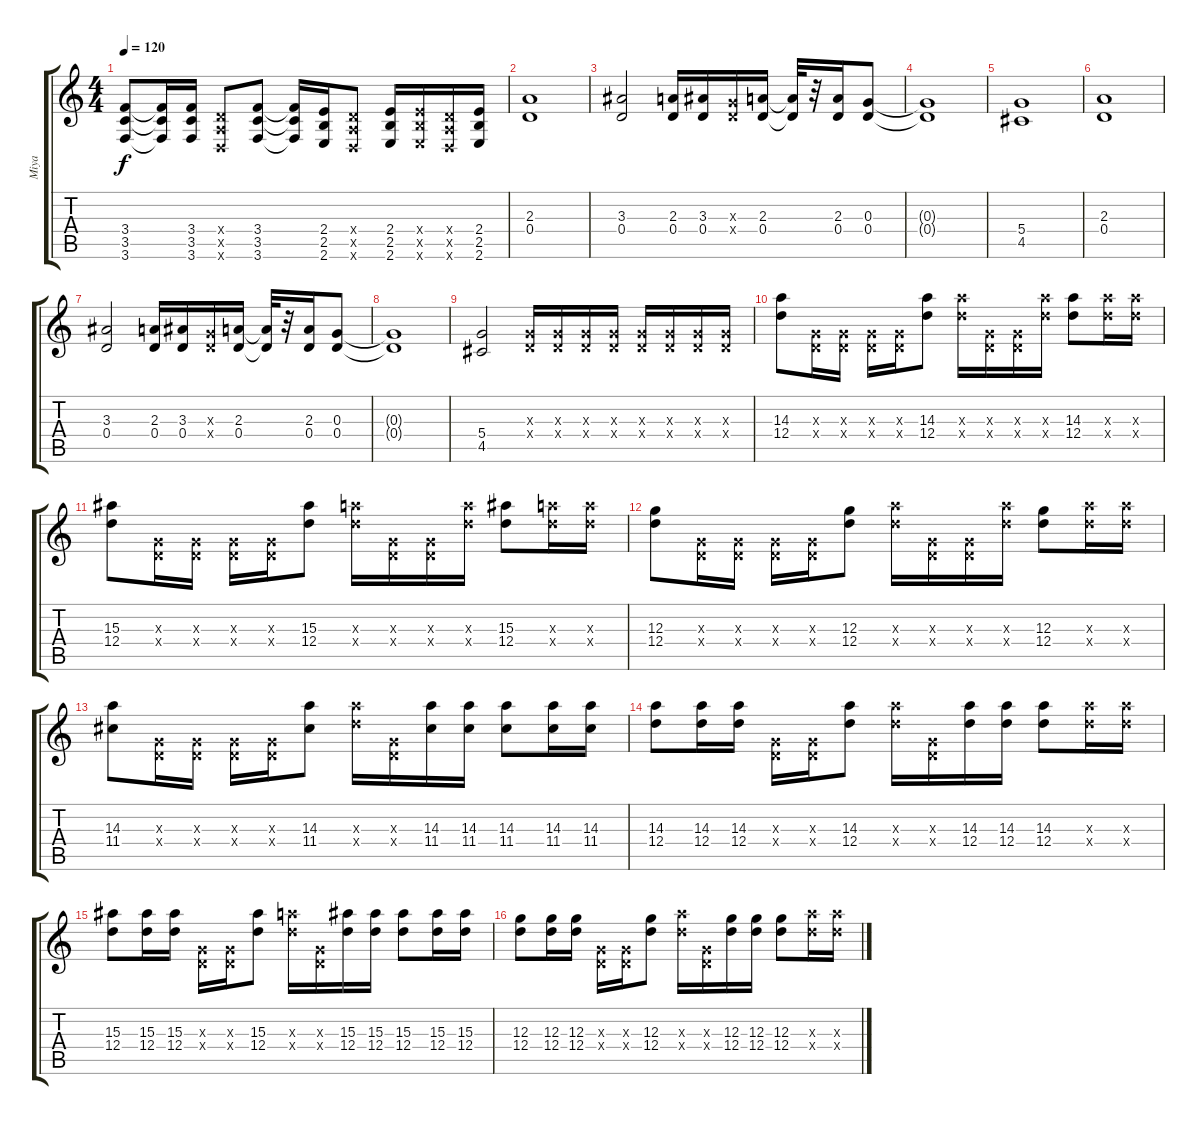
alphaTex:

\track ("Miya" "Miya") {instrument electricguitarjazz}
\staff {score tabs}
\tuning (E4 B3 G3 D3 A2 D2) {hide}
\ts (4 4)
\tempo 120
\clef g2
\ks c
(3.4 3.5 3.6).8{dy f} (3.4{t} 3.5{t} 3.6{t}).16 (3.4 3.5 3.6).16 (0.4{x} 0.5{x} 0.6{x}).8 (3.4 3.5 3.6).8 (3.4{t} 3.5{t} 3.6{t}).16 (2.4 2.5 2.6).16 (0.4{x} 0.5{x} 0.6{x}).8 (2.4 2.5 2.6).16 (2.4{x} 2.5{x} 2.6{x}).16 (0.4{x} 0.5{x} 0.6{x}).16 (2.4 2.5 2.6).16 |
(2.3 0.4).1{volume 10 balance 11 instrument electricguitarjazz} |
(3.3 0.4).2 (2.3 0.4).16 (3.3 0.4).16 (0.3{x} 0.4{x}).16 (2.3 0.4).16 (2.3{t} 0.4{t}).32 r.32 (2.3 0.4).16 (0.3 0.4).8 |
(0.3{t} 0.4{t}).1 |
(5.4 4.5).1 |
(2.3 0.4).1 |
(3.3 0.4).2 (2.3 0.4).16 (3.3 0.4).16 (0.3{x} 0.4{x}).16 (2.3 0.4).16 (2.3{t} 0.4{t}).32 r.32 (2.3 0.4).16 (0.3 0.4).8 |
(0.3{t} 0.4{t}).1 |
(5.4 4.5).2 (0.3{x} 0.4{x}).16 (0.3{x} 0.4{x}).16 (0.3{x} 0.4{x}).16 (0.3{x} 0.4{x}).16 (0.3{x} 0.4{x}).16 (0.3{x} 0.4{x}).16 (0.3{x} 0.4{x}).16 (0.3{x} 0.4{x}).16 |
(14.3 12.4).8 (0.3{x} 0.4{x}).16 (0.3{x} 0.4{x}).16 (0.3{x} 0.4{x}).16 (0.3{x} 0.4{x}).16 (14.3 12.4).8 (14.3{x} 12.4{x}).16 (0.3{x} 0.4{x}).16 (0.3{x} 0.4{x}).16 (14.3{x} 12.4{x}).16 (14.3 12.4).8 (14.3{x} 12.4{x}).16 (14.3{x} 12.4{x}).16 |
(15.3 12.4).8 (0.3{x} 0.4{x}).16 (0.3{x} 0.4{x}).16 (0.3{x} 0.4{x}).16 (0.3{x} 0.4{x}).16 (15.3 12.4).8 (14.3{x} 12.4{x}).16 (0.3{x} 0.4{x}).16 (0.3{x} 0.4{x}).16 (14.3{x} 12.4{x}).16 (15.3 12.4).8 (14.3{x} 12.4{x}).16 (14.3{x} 12.4{x}).16 |
(12.3 12.4).8 (0.3{x} 0.4{x}).16 (0.3{x} 0.4{x}).16 (0.3{x} 0.4{x}).16 (0.3{x} 0.4{x}).16 (12.3 12.4).8 (14.3{x} 12.4{x}).16 (0.3{x} 0.4{x}).16 (0.3{x} 0.4{x}).16 (14.3{x} 12.4{x}).16 (12.3 12.4).8 (14.3{x} 12.4{x}).16 (14.3{x} 12.4{x}).16 |
(14.3 11.4).8 (0.3{x} 0.4{x}).16 (0.3{x} 0.4{x}).16 (0.3{x} 0.4{x}).16 (0.3{x} 0.4{x}).16 (14.3 11.4).8 (14.3{x} 12.4{x}).16 (0.3{x} 0.4{x}).16 (14.3 11.4).16 (14.3 11.4).16 (14.3 11.4).8 (14.3 11.4).16 (14.3 11.4).16 |
(14.3 12.4).8 (14.3 12.4).16 (14.3 12.4).16 (0.3{x} 0.4{x}).16 (0.3{x} 0.4{x}).16 (14.3 12.4).8 (14.3{x} 12.4{x}).16 (0.3{x} 0.4{x}).16 (14.3 12.4).16 (14.3 12.4).16 (14.3 12.4).8 (14.3{x} 12.4{x}).16 (14.3{x} 12.4{x}).16 |
(15.3 12.4).8 (15.3 12.4).16 (15.3 12.4).16 (0.3{x} 0.4{x}).16 (0.3{x} 0.4{x}).16 (15.3 12.4).8 (14.3{x} 12.4{x}).16 (0.3{x} 0.4{x}).16 (15.3 12.4).16 (15.3 12.4).16 (15.3 12.4).8 (15.3 12.4).16 (15.3 12.4).16 |
(12.3 12.4).8 (12.3 12.4).16 (12.3 12.4).16 (0.3{x} 0.4{x}).16 (0.3{x} 0.4{x}).16 (12.3 12.4).8 (14.3{x} 12.4{x}).16 (0.3{x} 0.4{x}).16 (12.3 12.4).16 (12.3 12.4).16 (12.3 12.4).8 (14.3{x} 12.4{x}).16 (14.3{x} 12.4{x}).16
